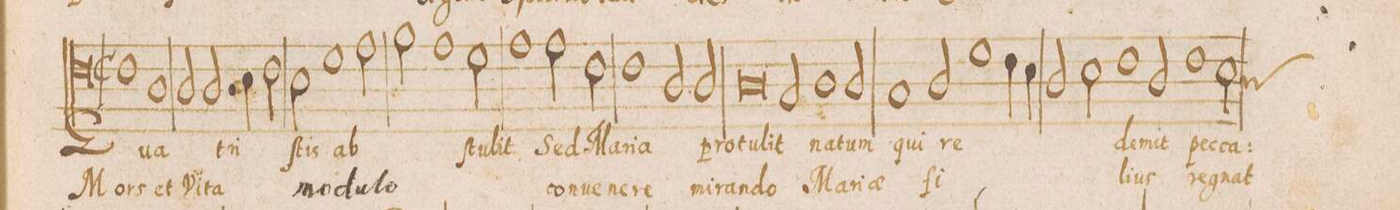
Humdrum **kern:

**kern	**text	**text
*I"ALTVS	*	*
*clefC4	*	*
*k[]	*	*
*met(C|)	*	*
*M2/1	*	*
1c	E-	Mors
1A	.	et
=11-	=11-	=11-
2A/	-ua	Vi-
2.A/	tri-	-ta
4B\	.	.
2c\	.	.
=12-	=12-	=12-
2B\	-ſtis	mo-
1d	ab-	-du-
2e\	.	-lo
=13-	=13-	=13-
2f\	.	.
1e	.	.
2d\	-ſtu-	.
=14-	=14-	=14-
1e	-lit	.
2e\	Sed	con-
2c\	Ma-	-ue-
=15-	=15-	=15-
1c	-ri-	-ne-
2A/	-a	-re
2A/	pro-	mi-
=16-	=16-	=16-
0A	-tu-	-ran-
=17-	=17-	=17-
2G/	-lit	-do
1A	na-	Ma-
2A/	-tum	-ri-
=18-	=18-	=18-
1G	qui	-ae
2A/	re-	fi-
1d\	.	.
=19-	=19-	=19-
4c\	.	.
4B\	.	.
2A/	.	.
2B\	.	.
=20-	=20-	=20-
1c	-de-	-li-
2A/	-mit	-us
1c\	pec-	reg-
=21-	=21-	=21-
*custos:A	*	*
2B\	-ca-	-nat
*-	*-	*-
